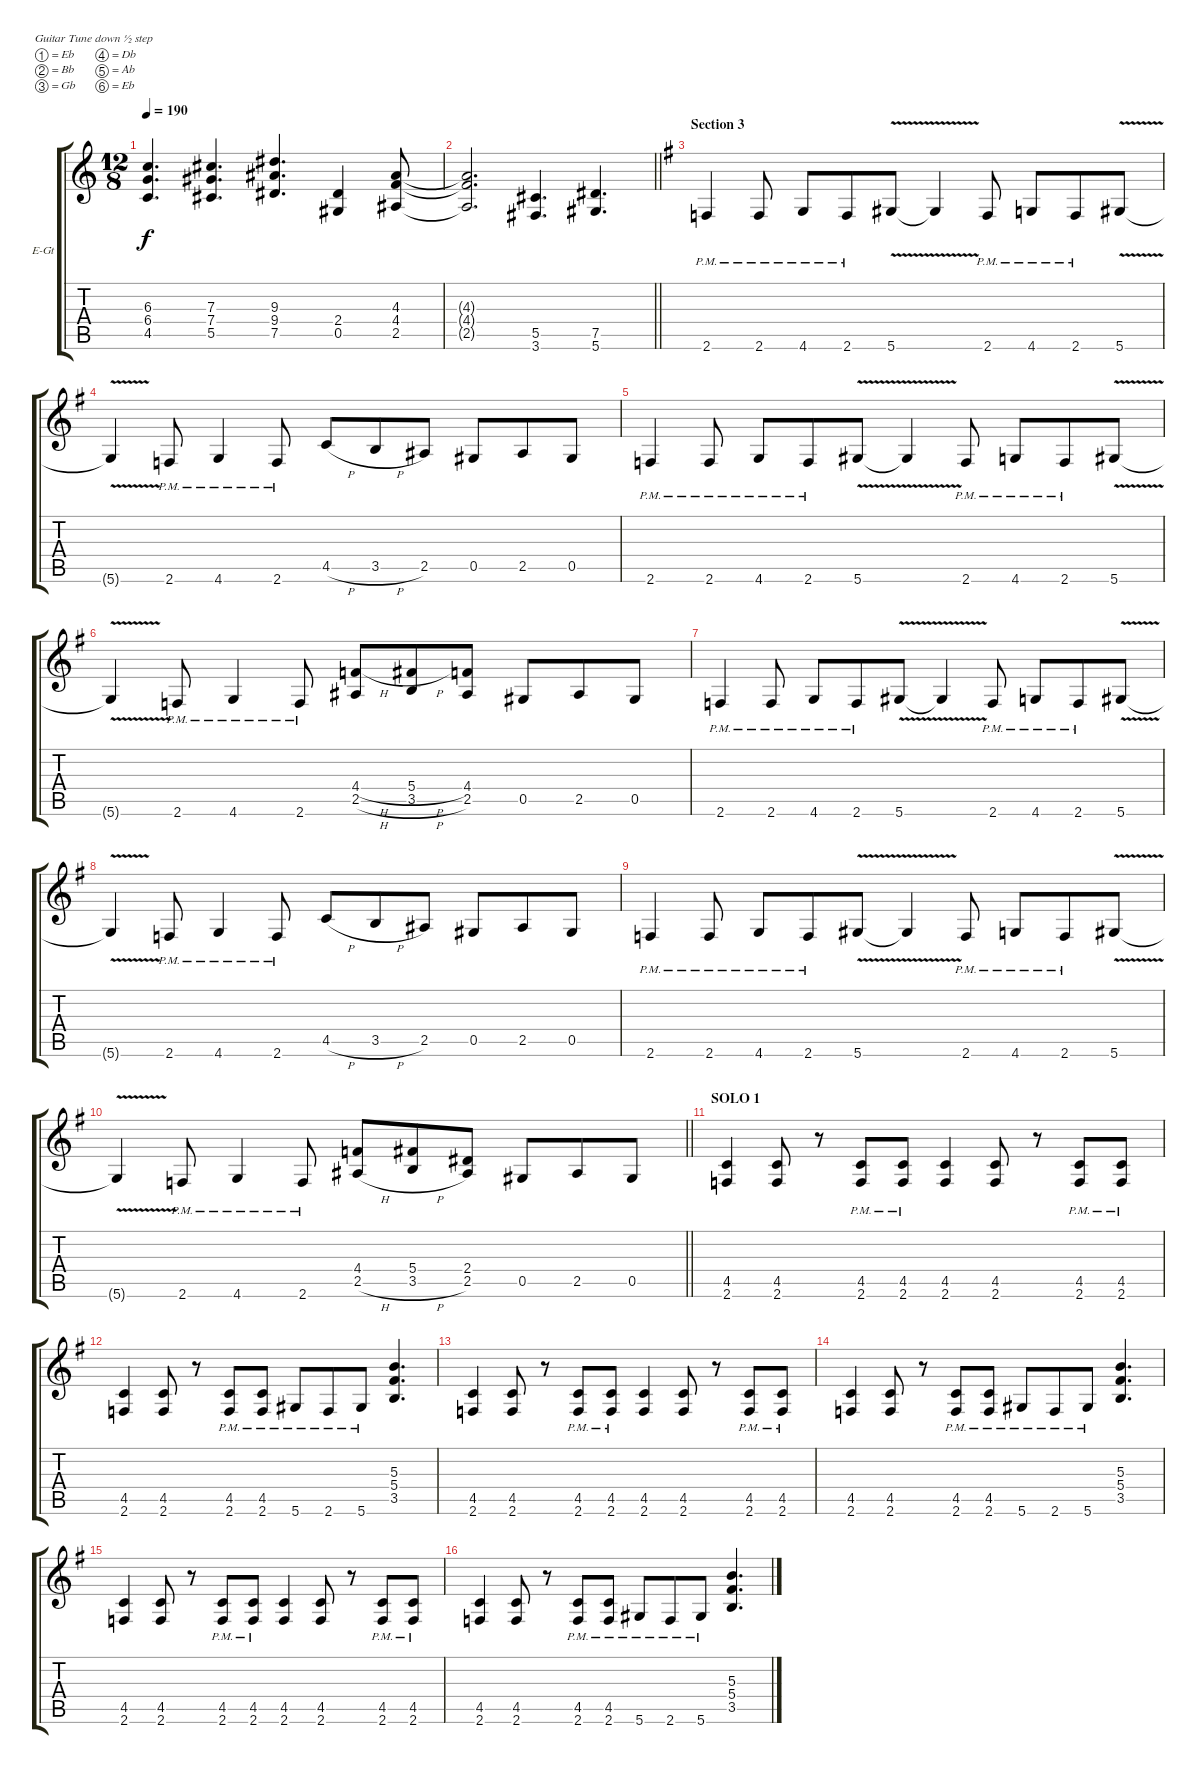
\bracketExtendMode groupsimilarinstruments
\firstSystemTrackNameOrientation horizontal
\otherSystemsTrackNameOrientation horizontal
\track ("Gtr - Rhythm" "E-Gt") {instrument overdrivenguitar}
\staff {score tabs}
\tuning (Eb4 Bb3 Gb3 Db3 Ab2 Eb2)
\ts (12 8)
\tempo 190
\clef g2
\ks aminor
(6.3 6.4 4.5).4{d dy f} (7.3 7.4 5.5).4{d} (9.3 9.4 7.5).4{d} (0.5 2.4).4 (4.4 2.5 4.3).8 |
\barLineRight lightlight
(4.4{t} 2.5{t} 4.3{t}).2{d} (5.5 3.6).4{d} (7.5 5.6).4{d} |
\section ("" "Section 3 ")
\ks eminor
2.6{pm}.4 2.6{pm}.8 4.6{pm}.8 2.6{pm}.8 5.6{v}.8 5.6{v t}.4 2.6{pm}.8 4.6{pm}.8 2.6{pm}.8 5.6{v}.8 |
5.6{v t}.4 2.6{pm}.8 4.6{pm}.4 2.6{pm}.8 4.5{h}.8 3.5{h}.8 2.5.8 0.5.8 2.5.8 0.5.8 |
2.6{pm}.4 2.6{pm}.8 4.6{pm}.8 2.6{pm}.8 5.6{v}.8 5.6{v t}.4 2.6{pm}.8 4.6{pm}.8 2.6{pm}.8 5.6{v}.8 |
5.6{v t}.4 2.6{pm}.8 4.6{pm}.4 2.6{pm}.8 (2.5{h} 4.4{h}).8 (3.5{h} 5.4{h}).8 (2.5 4.4).8 0.5.8 2.5.8 0.5.8 |
2.6{pm}.4 2.6{pm}.8 4.6{pm}.8 2.6{pm}.8 5.6{v}.8 5.6{v t}.4 2.6{pm}.8 4.6{pm}.8 2.6{pm}.8 5.6{v}.8 |
5.6{v t}.4 2.6{pm}.8 4.6{pm}.4 2.6{pm}.8 4.5{h}.8 3.5{h}.8 2.5.8 0.5.8 2.5.8 0.5.8 |
2.6{pm}.4 2.6{pm}.8 4.6{pm}.8 2.6{pm}.8 5.6{v}.8 5.6{v t}.4 2.6{pm}.8 4.6{pm}.8 2.6{pm}.8 5.6{v}.8 |
\barLineRight lightlight
5.6{v t}.4 2.6{pm}.8 4.6{pm}.4 2.6{pm}.8 (2.5{h} 4.4).8 (3.5{h} 5.4).8 (2.5 2.4).8 0.5.8 2.5.8 0.5.8 |
\section ("" "SOLO 1")
(4.5 2.6).4 (4.5 2.6).8 r.8 (4.5{pm} 2.6{pm}).8 (4.5{pm} 2.6{pm}).8 (4.5 2.6).4 (4.5 2.6).8 r.8 (4.5{pm} 2.6{pm}).8 (4.5{pm} 2.6{pm}).8 |
(4.5 2.6).4 (4.5 2.6).8 r.8 (4.5{pm} 2.6{pm}).8 (4.5{pm} 2.6{pm}).8 5.6{pm}.8 2.6{pm}.8 5.6{pm}.8 (5.3 5.4 3.5).4{d} |
(4.5 2.6).4 (4.5 2.6).8 r.8 (4.5{pm} 2.6{pm}).8 (4.5{pm} 2.6{pm}).8 (4.5 2.6).4 (4.5 2.6).8 r.8 (4.5{pm} 2.6{pm}).8 (4.5{pm} 2.6{pm}).8 |
(4.5 2.6).4 (4.5 2.6).8 r.8 (4.5{pm} 2.6{pm}).8 (4.5{pm} 2.6{pm}).8 5.6{pm}.8 2.6{pm}.8 5.6{pm}.8 (5.3 5.4 3.5).4{d} |
(4.5 2.6).4 (4.5 2.6).8 r.8 (4.5{pm} 2.6{pm}).8 (4.5{pm} 2.6{pm}).8 (4.5 2.6).4 (4.5 2.6).8 r.8 (4.5{pm} 2.6{pm}).8 (4.5{pm} 2.6{pm}).8 |
(4.5 2.6).4 (4.5 2.6).8 r.8 (4.5{pm} 2.6{pm}).8 (4.5{pm} 2.6{pm}).8 5.6{pm}.8 2.6{pm}.8 5.6{pm}.8 (5.3 5.4 3.5).4{d}
